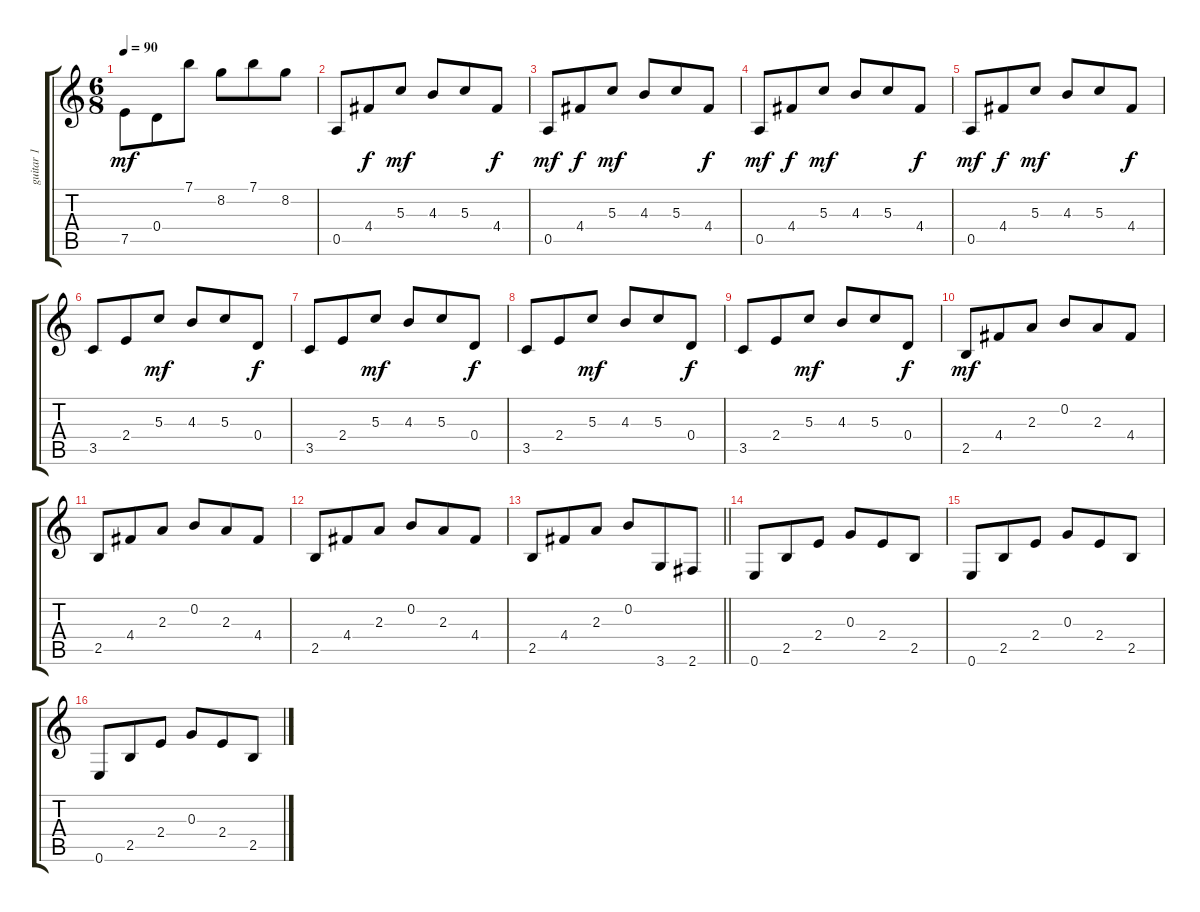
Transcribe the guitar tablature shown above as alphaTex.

\track ("guitar 1" "guitar 1") {instrument acousticguitarnylon}
\staff {score tabs}
\tuning (E4 B3 G3 D3 A2 E2) {hide}
\ts (6 8)
\tempo 90
\clef g2
\ks c
7.5.8{dy mf} 0.4.8 7.1.8 8.2.8 7.1.8 8.2.8 |
0.5.8 4.4.8{dy f} 5.3.8{dy mf} 4.3.8 5.3.8 4.4.8{dy f} |
0.5.8{dy mf} 4.4.8{dy f} 5.3.8{dy mf} 4.3.8 5.3.8 4.4.8{dy f} |
0.5.8{dy mf} 4.4.8{dy f} 5.3.8{dy mf} 4.3.8 5.3.8 4.4.8{dy f} |
0.5.8{dy mf} 4.4.8{dy f} 5.3.8{dy mf} 4.3.8 5.3.8 4.4.8{dy f} |
3.5.8 2.4.8 5.3.8{dy mf} 4.3.8 5.3.8 0.4.8{dy f} |
3.5.8 2.4.8 5.3.8{dy mf} 4.3.8 5.3.8 0.4.8{dy f} |
3.5.8 2.4.8 5.3.8{dy mf} 4.3.8 5.3.8 0.4.8{dy f} |
3.5.8 2.4.8 5.3.8{dy mf} 4.3.8 5.3.8 0.4.8{dy f} |
2.5.8{dy mf} 4.4.8 2.3.8 0.2.8 2.3.8 4.4.8 |
2.5.8 4.4.8 2.3.8 0.2.8 2.3.8 4.4.8 |
2.5.8 4.4.8 2.3.8 0.2.8 2.3.8 4.4.8 |
\barLineRight lightlight
2.5.8 4.4.8 2.3.8 0.2.8 3.6.8 2.6.8 |
0.6.8 2.5.8 2.4.8 0.3.8 2.4.8 2.5.8 |
0.6.8 2.5.8 2.4.8 0.3.8 2.4.8 2.5.8 |
0.6.8 2.5.8 2.4.8 0.3.8 2.4.8 2.5.8
